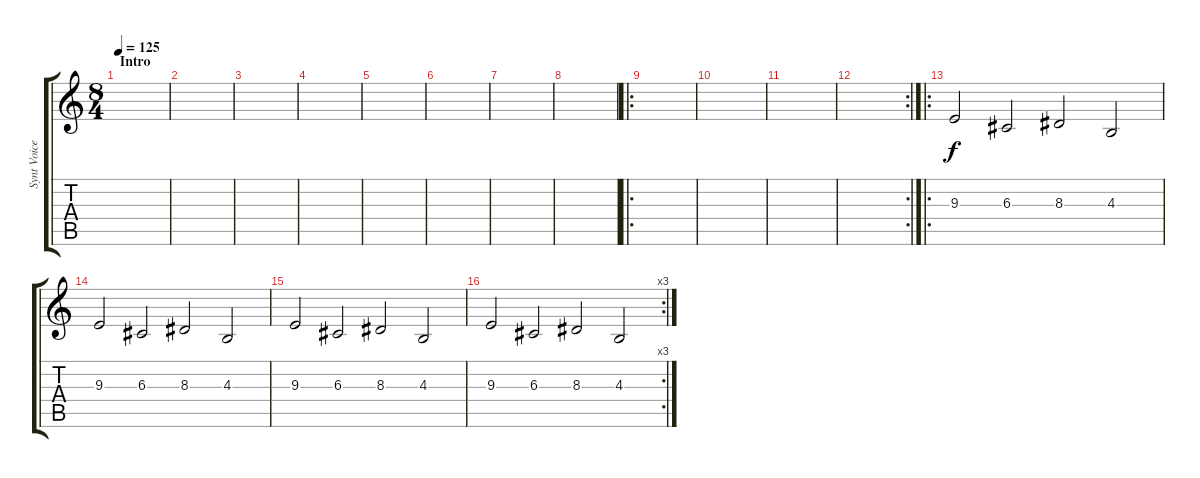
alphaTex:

\track ("Synt Voice" "Synt Voice") {instrument lead8bassandlead}
\staff {score tabs}
\tuning (E4 B3 G3 D3 A2 E2) {hide}
\ts (8 4)
\section ("" "Intro")
\tempo 125
\clef g2
\ks c
|
|
|
|
|
|
|
|
\ro
|
|
|
\rc 2
|
\ro
9.3.2 6.3.2 8.3.2 4.3.2 |
9.3.2 6.3.2 8.3.2 4.3.2 |
9.3.2 6.3.2 8.3.2 4.3.2 |
\rc 3
9.3.2 6.3.2 8.3.2 4.3.2
